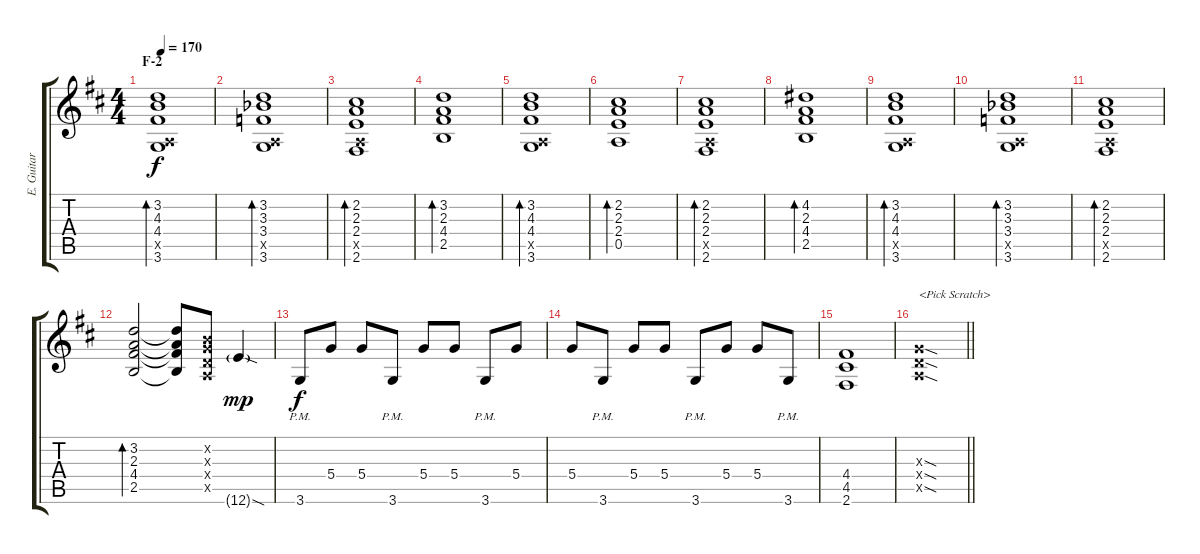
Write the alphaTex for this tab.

\track ("E. Guitar II" "E. Guitar ") {instrument overdrivenguitar}
\staff {score tabs}
\tuning (E4 B3 G3 D3 A2 E2) {hide}
\ts (4 4)
\section ("" "F-2")
\tempo 170
\clef g2
\ks d
(3.2 4.3 4.4 0.5{x} 3.6).1{bd 120 dy f} |
(3.2 3.3{acc b} 3.4 0.5{x} 3.6).1{bd 120} |
(2.2 2.3 2.4 0.5{x} 2.6).1{bd 120} |
(3.2 2.3 4.4 2.5).1{bd 120} |
(3.2 4.3 4.4 0.5{x} 3.6).1{bd 120} |
(2.2 2.3 2.4 0.5).1{bd 120} |
(2.2 2.3 2.4 0.5{x} 2.6).1{bd 120} |
(4.2 2.3 4.4 2.5).1{bd 120} |
(3.2 4.3 4.4 0.5{x} 3.6).1{bd 120} |
(3.2 3.3{acc b} 3.4 0.5{x} 3.6).1{bd 120} |
(2.2 2.3 2.4 0.5{x} 2.6).1{bd 120} |
(3.2 2.3 4.4 2.5).2{bd 120} (3.2{t} 2.3{t} 4.4{t} 2.5{t}).8 (0.2{x} 0.3{x} 0.4{x} 0.5{x}).8 12.6{sod g}.4{dy mp} |
3.6{pm}.8{dy f} 5.4.8 5.4.8 3.6{pm}.8 5.4.8 5.4.8 3.6{pm}.8 5.4.8 |
5.4.8 3.6{pm}.8 5.4.8 5.4.8 3.6{pm}.8 5.4.8 5.4.8 3.6{pm}.8 |
(4.4 4.5 2.6).1 |
\barLineRight lightlight
(0.3{sod x} 0.4{sod x} 0.5{sod x}).1{txt "<Pick Scratch>"}
